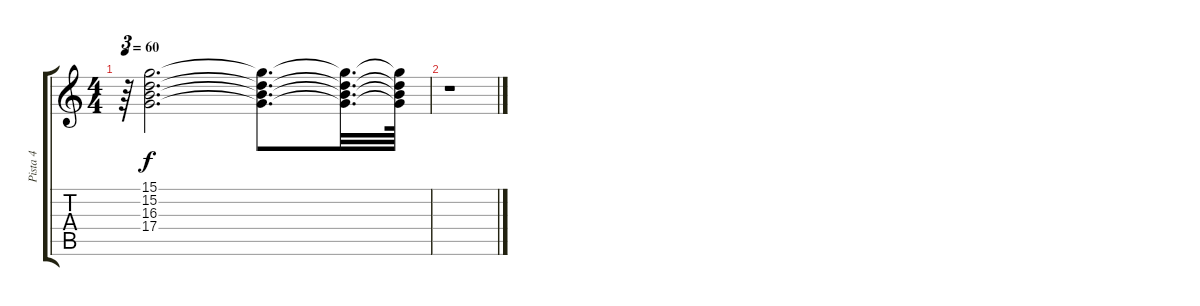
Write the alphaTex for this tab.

\track ("Pista 4" "Pista 4") {instrument electricpiano1}
\staff {score tabs}
\tuning (E4 B3 G3 D3 A2 E2) {hide}
\ts (4 4)
\tempo 60
\clef g2
\ks c
r.64{tu (3 2) dy f} (15.1 15.2 16.3 17.4).2{d} (15.1{t} 15.2{t} 16.3{t} 17.4{t}).8{d} (15.1{t} 15.2{t} 16.3{t} 17.4{t}).32{d} (15.1{t} 15.2{t} 16.3{t} 17.4{t}).64 |
r.1
